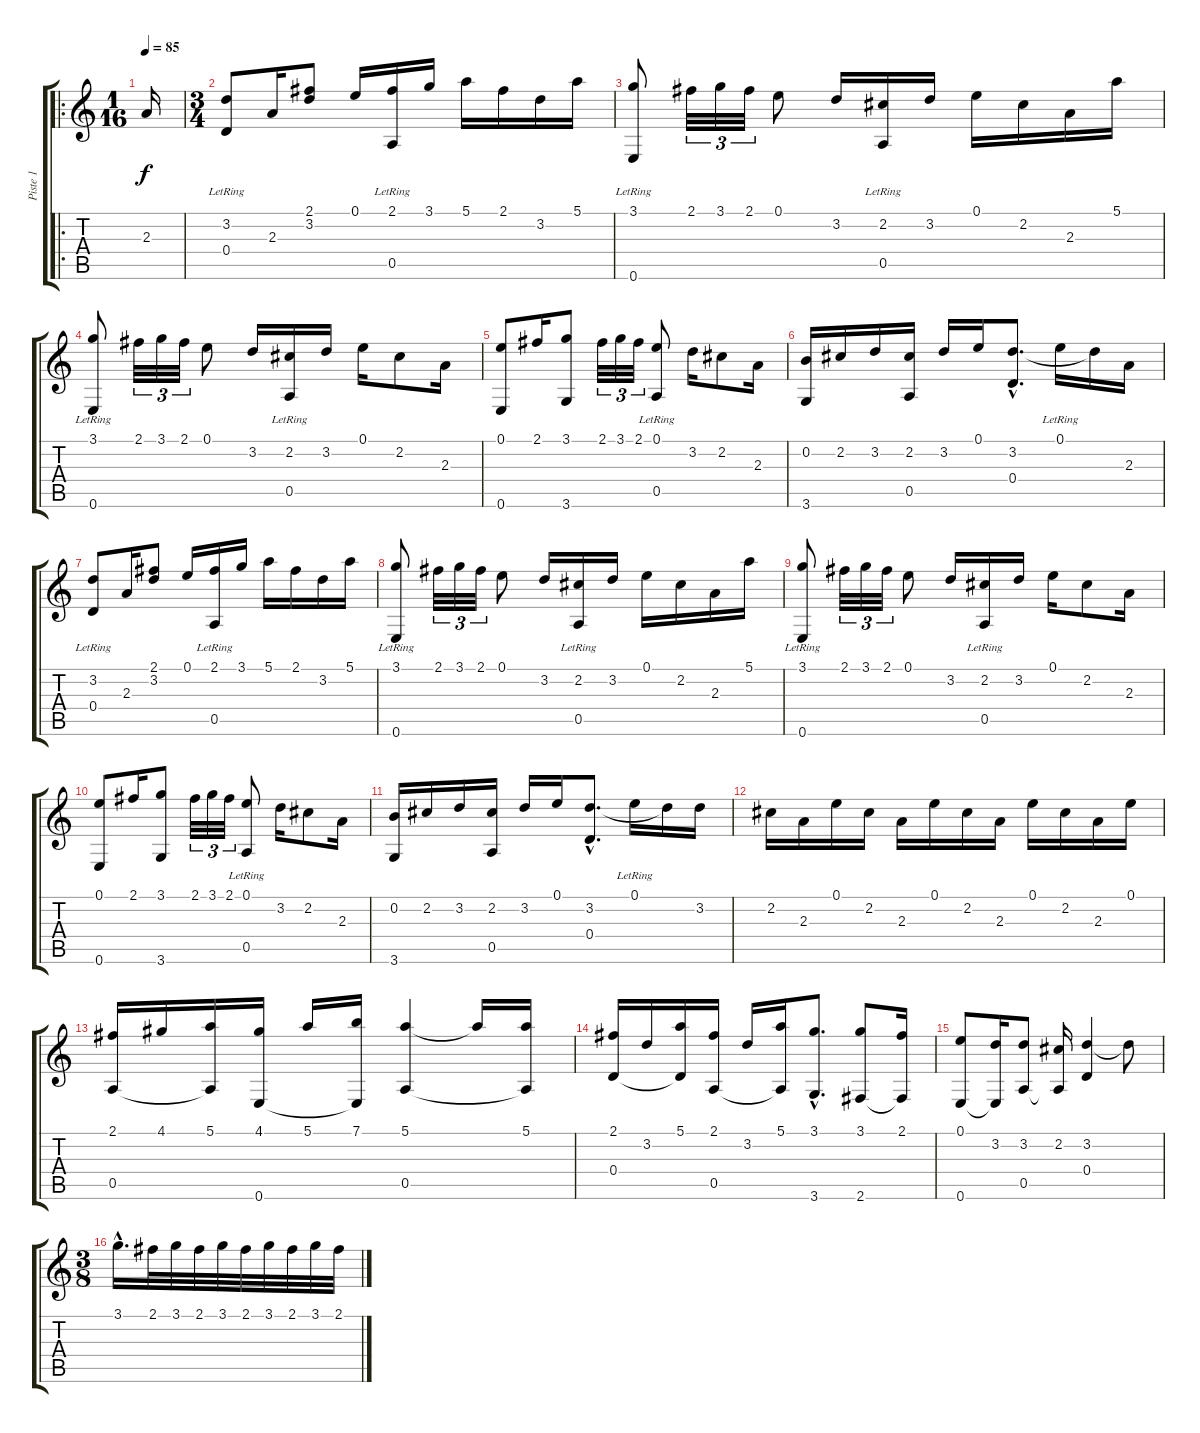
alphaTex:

\track ("Piste 1" "Piste 1") {instrument acousticguitarnylon}
\staff {score tabs}
\tuning (E4 B3 G3 D3 A2 E2) {hide}
\ro
\ts (1 16)
\tempo 85
\clef g2
\ks c
2.3.16{dy f instrument acousticguitarnylon} |
\ts (3 4)
(3.2 0.4{lr}).8 2.3.16 (2.1 3.2).8 0.1.16 (2.1 0.5{lr}).16 3.1.16 5.1.16 2.1.16 3.2.16 5.1.16 |
(3.1 0.6{lr}).8 2.1.32{tu (3 2)} 3.1.32{tu (3 2)} 2.1.32{tu (3 2)} 0.1.8 3.2.16 (2.2 0.5{lr}).16 3.2.16 0.1.16 2.2.16 2.3.16 5.1.16 |
(3.1 0.6{lr}).8 2.1.32{tu (3 2)} 3.1.32{tu (3 2)} 2.1.32{tu (3 2)} 0.1.8 3.2.16 (2.2 0.5{lr}).16 3.2.16 0.1.16 2.2.8 2.3.16 |
(0.1 0.6).8 2.1.16 (3.1 3.6).8 2.1.32{tu (3 2)} 3.1.32{tu (3 2)} 2.1.32{tu (3 2)} (0.1 0.5{lr}).8 3.2.16 2.2.8 2.3.16 |
(0.2 3.6).16 2.2.16 3.2.16 (2.2 0.5).16 3.2.16 0.1.16 (3.2{hac} 0.4{hac}).8{d} 0.1{lr}.16 3.2{t}.16 2.3.16 |
(3.2 0.4{lr}).8 2.3.16 (2.1 3.2).8 0.1.16 (2.1 0.5{lr}).16 3.1.16 5.1.16 2.1.16 3.2.16 5.1.16 |
(3.1 0.6{lr}).8 2.1.32{tu (3 2)} 3.1.32{tu (3 2)} 2.1.32{tu (3 2)} 0.1.8 3.2.16 (2.2 0.5{lr}).16 3.2.16 0.1.16 2.2.16 2.3.16 5.1.16 |
(3.1 0.6{lr}).8 2.1.32{tu (3 2)} 3.1.32{tu (3 2)} 2.1.32{tu (3 2)} 0.1.8 3.2.16 (2.2 0.5{lr}).16 3.2.16 0.1.16 2.2.8 2.3.16 |
(0.1 0.6).8 2.1.16 (3.1 3.6).8 2.1.32{tu (3 2)} 3.1.32{tu (3 2)} 2.1.32{tu (3 2)} (0.1 0.5{lr}).8 3.2.16 2.2.8 2.3.16 |
(0.2 3.6).16 2.2.16 3.2.16 (2.2 0.5).16 3.2.16 0.1.16 (3.2{hac} 0.4{hac}).8{d} 0.1{lr}.16 3.2{t}.16 3.2.16 |
2.2.16 2.3.16 0.1.16 2.2.16 2.3.16 0.1.16 2.2.16 2.3.16 0.1.16 2.2.16 2.3.16 0.1.16 |
(2.1 0.5).16 4.1.16 (5.1 0.5{t}).16 (4.1 0.6).16 5.1.16 (7.1 0.6{t}).16 (5.1 0.5).4 5.1{t}.16 (5.1 0.5{t}).16 |
(2.1 0.4).16 3.2.16 (5.1 0.4{t}).16 (2.1 0.5).16 3.2.16 (5.1 0.5{t}).16 (3.1{hac} 3.6{hac}).8{d} (3.1 2.6).8 (2.1 2.6{t}).16 |
(0.1 0.6).8 (3.2 0.6{t}).16 (3.2 0.5).8 (2.2 0.5{t}).16 (3.2 0.4).4 3.2{t}.8 |
\ts (3 8)
3.1{hac}.16{d} 2.1.32 3.1.32 2.1.32 3.1.32 2.1.32 3.1.32 2.1.32 3.1.32 2.1.32
